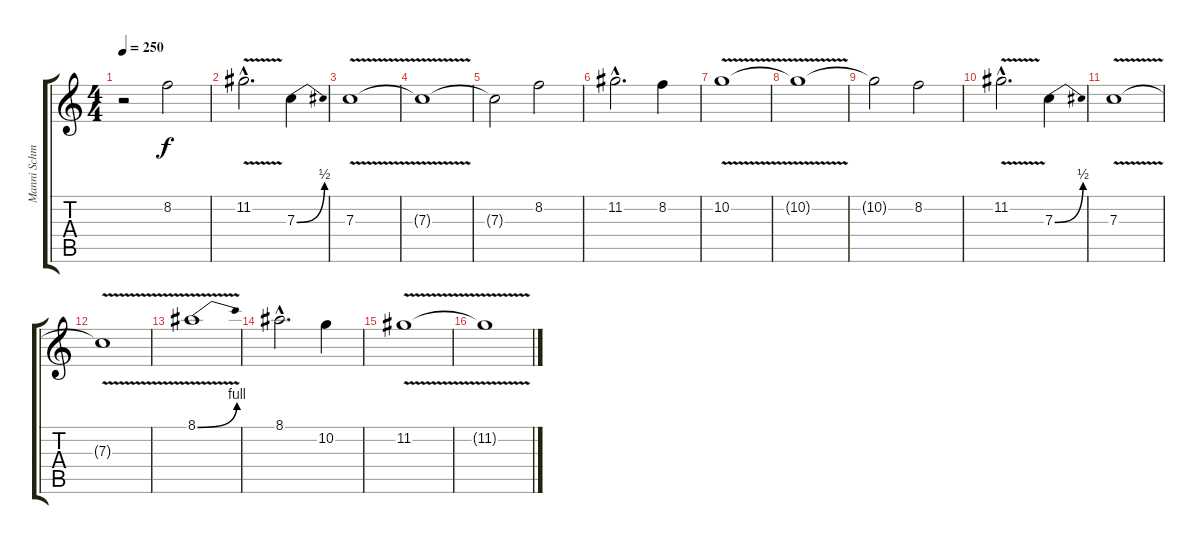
\track ("Manni Schmidt (Solista 1)" "Manni Schm") {instrument distortionguitar}
\staff {score tabs}
\tuning (D4 A3 F3 C3 G2 D2) {hide}
\ts (4 4)
\tempo 250
\clef g2
\ks c
r.2{dy f instrument distortionguitar} 8.2.2 |
11.2{v hac}.2{d} 7.3{be (bend 0 0 60 2)}.4 |
7.3{v}.1 |
7.3{t}.1 |
7.3{t}.2 8.2.2 |
11.2{hac}.2{d} 8.2.4 |
10.2{v}.1 |
10.2{t}.1 |
10.2{t}.2 8.2.2 |
11.2{v hac}.2{d} 7.3{be (bend 0 0 60 2)}.4 |
7.3{v}.1 |
7.3{t}.1 |
8.1{be (bend 0 0 60 4) v}.1 |
8.1{hac}.2{d} 10.2.4 |
11.2{v}.1 |
11.2{t}.1
